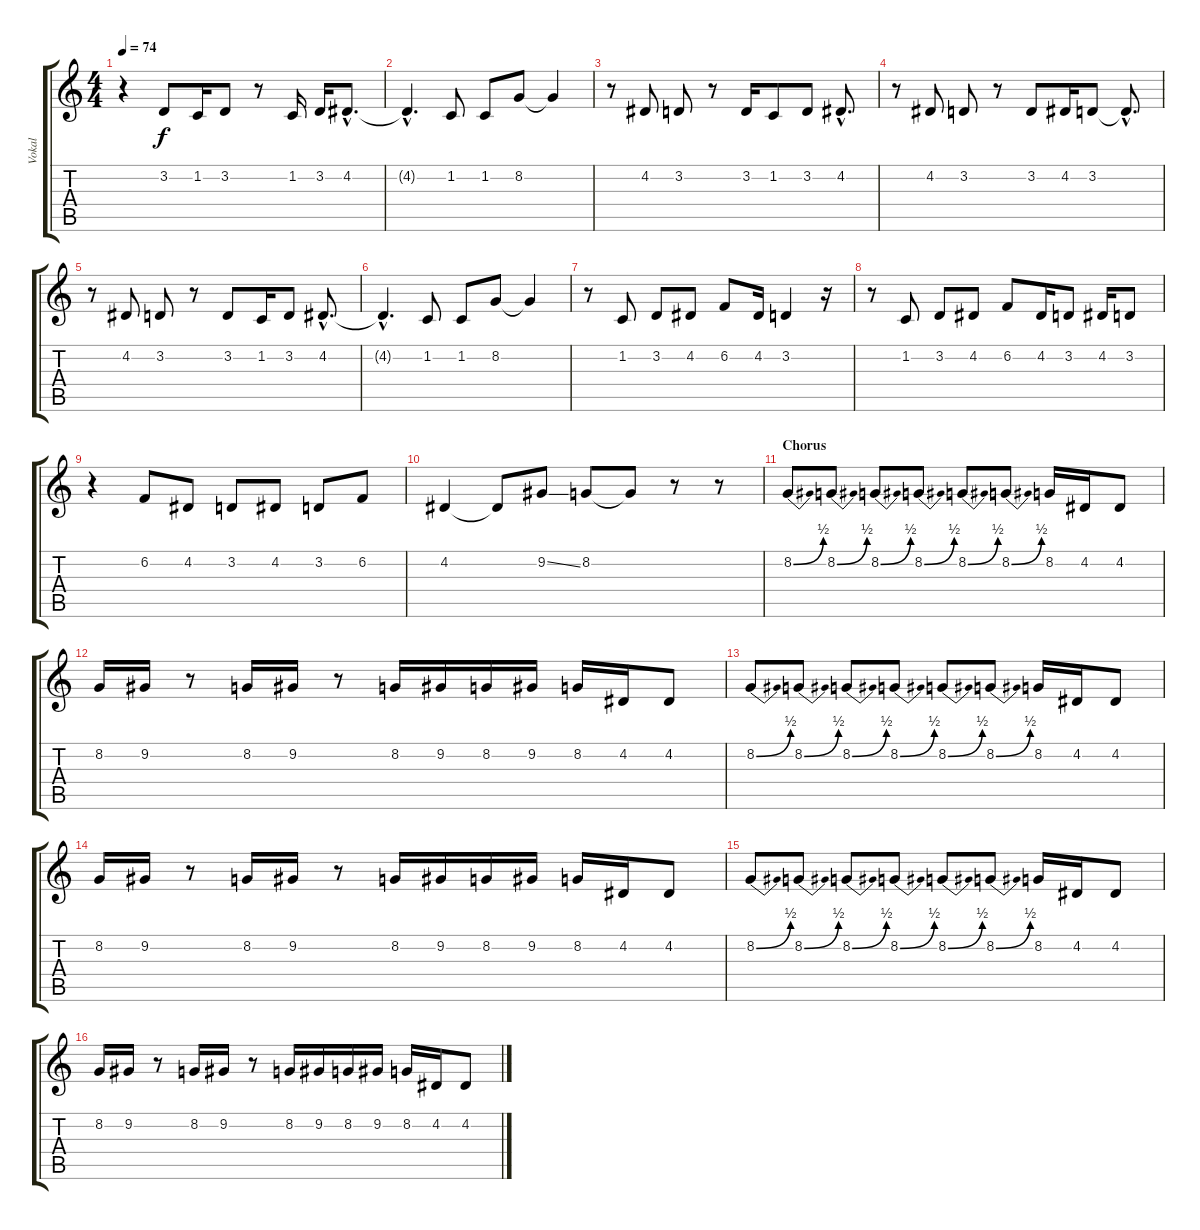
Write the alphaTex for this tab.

\track ("Vokal" "Vokal") {instrument sopranosax}
\staff {score tabs}
\tuning (E4 B3 G3 D3 A2 E2) {hide}
\ts (4 4)
\tempo 74
\clef g2
\ks c
r.4{dy f} 3.2.8 1.2.16 3.2.8 r.8 1.2.16 3.2.16 4.2{hac}.8{d} |
4.2{hac t}.4{d} 1.2.8 1.2.8 8.2.8 8.2{t}.4 |
r.8 4.2.8 3.2.8 r.8 3.2.16 1.2.8 3.2.8 4.2{hac}.8{d} |
r.8 4.2.8 3.2.8 r.8 3.2.8 4.2.16 3.2.8 3.2{hac t}.8{d} |
r.8 4.2.8 3.2.8 r.8 3.2.8 1.2.16 3.2.8 4.2{hac}.8{d} |
4.2{hac t}.4{d} 1.2.8 1.2.8 8.2.8 8.2{t}.4 |
r.8 1.2.8 3.2.8 4.2.8 6.2.8 4.2.16 3.2.4 r.16 |
r.8 1.2.8 3.2.8 4.2.8 6.2.8 4.2.16 3.2.8 4.2.16 3.2.8 |
r.4 6.2.8 4.2.8 3.2.8 4.2.8 3.2.8 6.2.8 |
4.2.4 4.2{t}.8 9.2{ss}.8 8.2.8 8.2{t}.8 r.8 r.8 |
\section ("" "Chorus")
8.2{be (bend 0 0 60 2)}.8 8.2{be (bend 0 0 60 2)}.8 8.2{be (bend 0 0 60 2)}.8 8.2{be (bend 0 0 60 2)}.8 8.2{be (bend 0 0 60 2)}.8 8.2{be (bend 0 0 60 2)}.8 8.2.16 4.2.16 4.2.8 |
8.2.16 9.2.16 r.8 8.2.16 9.2.16 r.8 8.2.16 9.2.16 8.2.16 9.2.16 8.2.16 4.2.16 4.2.8 |
8.2{be (bend 0 0 60 2)}.8 8.2{be (bend 0 0 60 2)}.8 8.2{be (bend 0 0 60 2)}.8 8.2{be (bend 0 0 60 2)}.8 8.2{be (bend 0 0 60 2)}.8 8.2{be (bend 0 0 60 2)}.8 8.2.16 4.2.16 4.2.8 |
8.2.16 9.2.16 r.8 8.2.16 9.2.16 r.8 8.2.16 9.2.16 8.2.16 9.2.16 8.2.16 4.2.16 4.2.8 |
8.2{be (bend 0 0 60 2)}.8 8.2{be (bend 0 0 60 2)}.8 8.2{be (bend 0 0 60 2)}.8 8.2{be (bend 0 0 60 2)}.8 8.2{be (bend 0 0 60 2)}.8 8.2{be (bend 0 0 60 2)}.8 8.2.16 4.2.16 4.2.8 |
8.2.16 9.2.16 r.8 8.2.16 9.2.16 r.8 8.2.16 9.2.16 8.2.16 9.2.16 8.2.16 4.2.16 4.2.8
